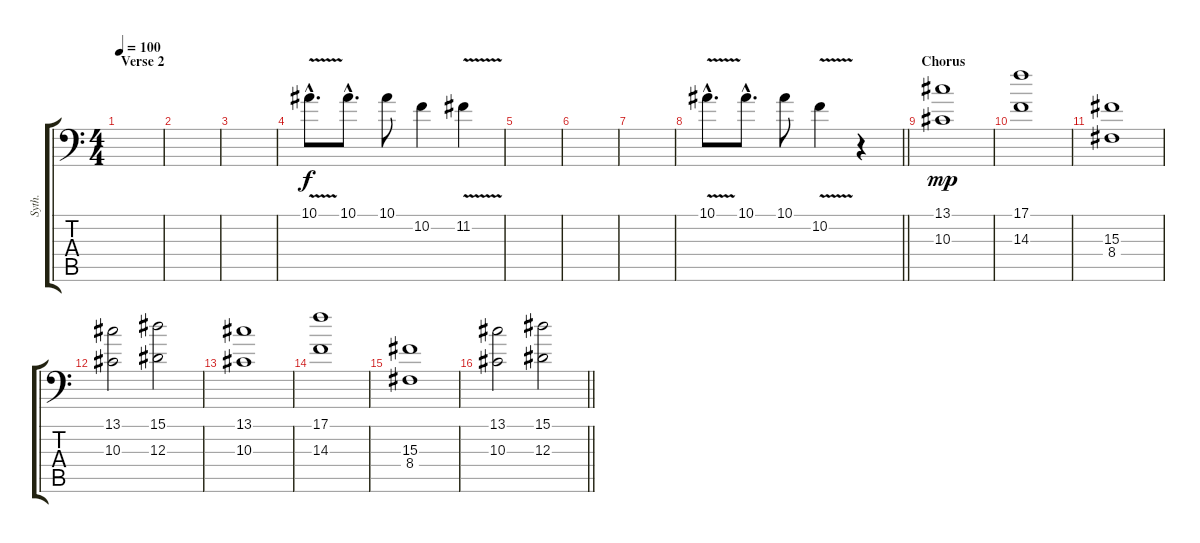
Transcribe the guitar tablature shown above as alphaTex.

\track ("Syth." "Syth.") {instrument pad3polysynth}
\staff {score tabs}
\tuning (C4 G3 Eb3 Bb2 Bb1 Bb0 Bb-1) {hide}
\ts (4 4)
\section ("" "Verse 2")
\tempo 100
\clef f4
\ks c
|
|
|
10.1{v hac}.8{d} 10.1{hac}.8{d} 10.1.8 10.2.4 11.2{v}.4 |
|
|
|
\barLineRight lightlight
10.1{v hac}.8{d} 10.1{hac}.8{d} 10.1.8 10.2{v}.4 r.4 |
\section ("" "Chorus")
(13.1 10.3).1{dy mp} |
(17.1 14.3).1 |
(15.3 8.4).1 |
(13.1 10.3).2 (15.1 12.3).2 |
(13.1 10.3).1 |
(17.1 14.3).1 |
(15.3 8.4).1 |
\barLineRight lightlight
(13.1 10.3).2 (15.1 12.3).2
